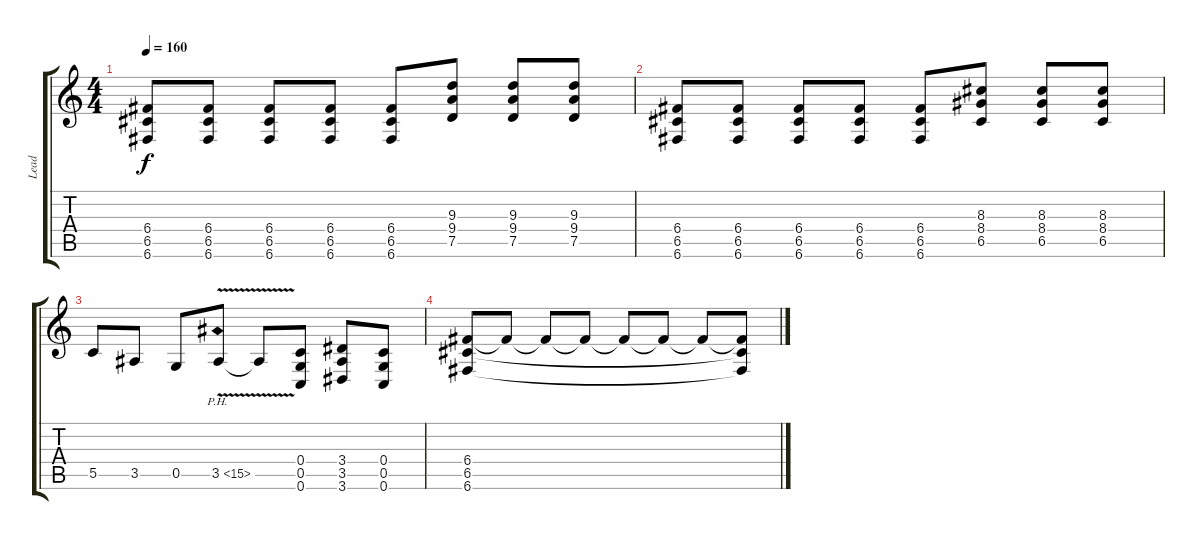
\track ("Lead" "Lead") {instrument distortionguitar}
\staff {score tabs}
\tuning (D4 A3 F3 C3 G2 C2) {hide}
\ts (4 4)
\tempo 160
\clef g2
\ks c
(6.4 6.5 6.6).8{dy f} (6.4 6.5 6.6).8 (6.4 6.5 6.6).8 (6.4 6.5 6.6).8 (6.4 6.5 6.6).8 (9.3 9.4 7.5).8 (9.3 9.4 7.5).8 (9.3 9.4 7.5).8 |
(6.4 6.5 6.6).8 (6.4 6.5 6.6).8 (6.4 6.5 6.6).8 (6.4 6.5 6.6).8 (6.4 6.5 6.6).8 (8.3 8.4 6.5).8 (8.3 8.4 6.5).8 (8.3 8.4 6.5).8 |
5.5.8 3.5.8 0.5.8 3.5{ph 12 v}.8 3.5{t}.8 (0.4 0.5 0.6).8 (3.4 3.5 3.6).8 (0.4 0.5 0.6).8 |
(6.4 6.5 6.6).8 6.4{t}.8 6.4{t}.8 6.4{t}.8 6.4{t}.8 6.4{t}.8 6.4{t}.8 (6.4{t} 6.5{t} 6.6{t}).8
